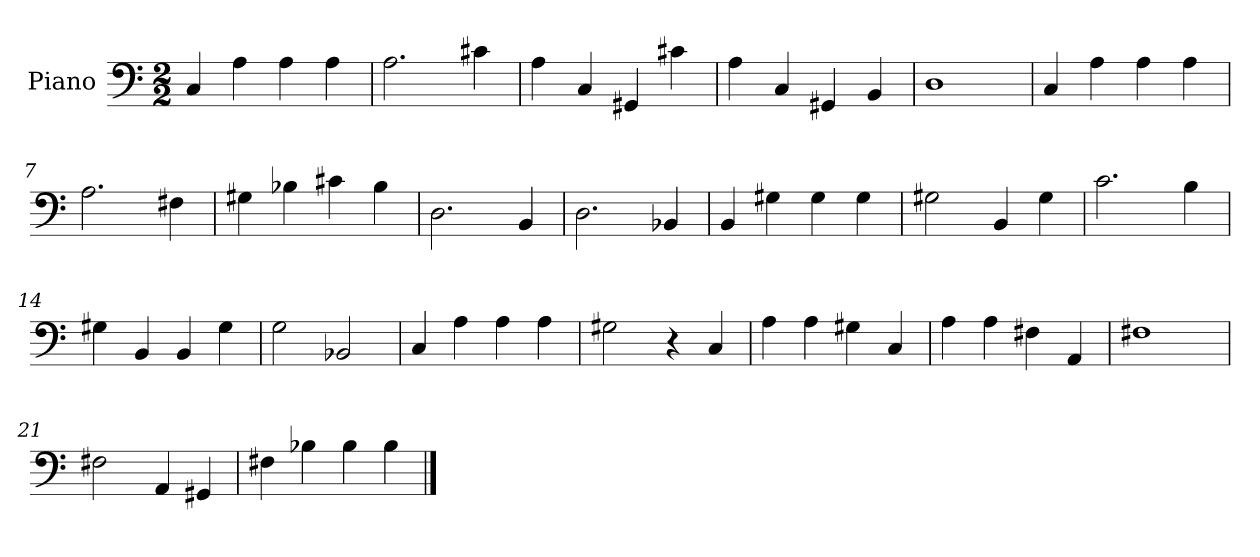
**kern
*part1
*staff1
*I"Piano
*I'Pno.
*clefF4
*k[]
*M2/2
*MM120
=1
4C/
4A\
4A\
4A\
=2
2.A\
4c#X\
=3
4A\
4C/
4GG#X/
4c#X\
=4
4A\
4C/
4GG#X/
4BB/
=5
1D
=6
4C/
4A\
4A\
4A\
=7
2.A\
4F#X\
=8
4G#X\
4B-X\
4c#X\
4B-\
=9
2.D\
4BB/
=10
2.D\
4BB-X/
!!LO:LB:g=z
=11
4BB/
4G#X\
4G#\
4G#\
=12
2G#X\
4BB/
4G#\
=13
2.c\
4B\
=14
4G#X\
4BB/
4BB/
4G#\
=15
2G\
2BB-X/
=16
4C/
4A\
4A\
4A\
=17
2G#X\
4r
4C/
=18
4A\
4A\
4G#X\
4C/
=19
4A\
4A\
4F#X\
4AA/
=20
1F#X
!!LO:LB:g=z
=21
2F#X\
4AA/
4GG#X/
=22
4F#X\
4B-X\
4B-\
4B-\
==
*-
